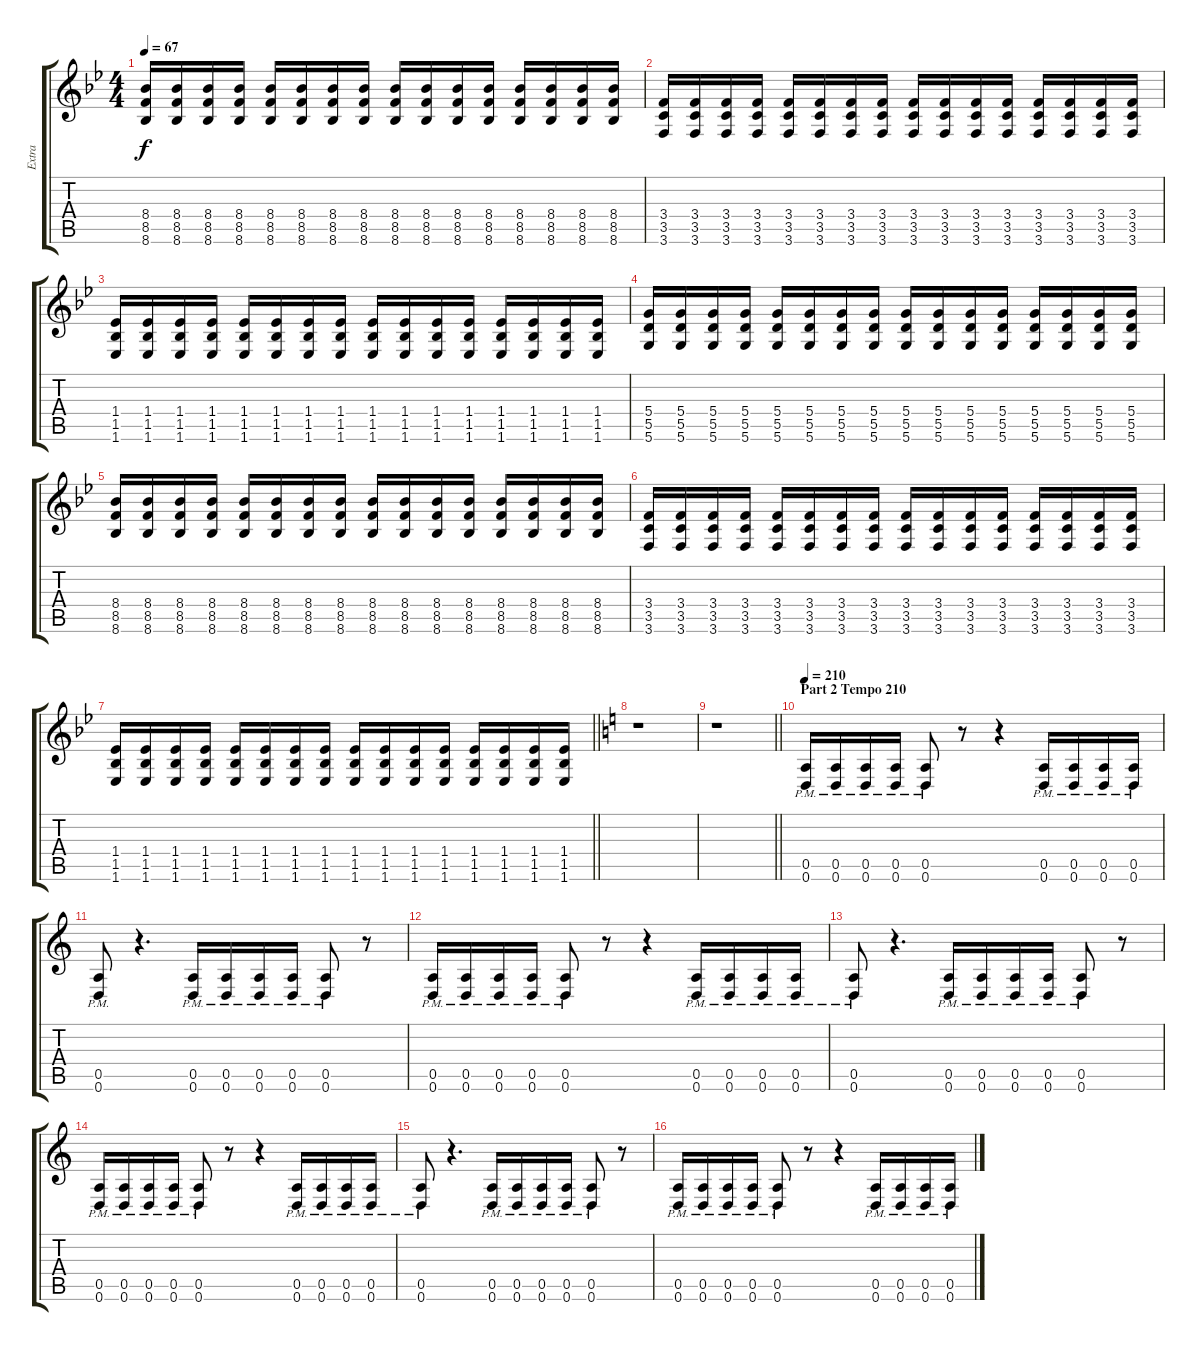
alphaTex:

\track ("Extra" "Extra") {instrument distortionguitar}
\staff {score tabs}
\tuning (E4 B3 G3 D3 A2 D2) {hide}
\ts (4 4)
\tempo 67
\clef g2
\ks bb
(8.4 8.5 8.6).16{dy f} (8.4 8.5 8.6).16 (8.4 8.5 8.6).16 (8.4 8.5 8.6).16 (8.4 8.5 8.6).16 (8.4 8.5 8.6).16 (8.4 8.5 8.6).16 (8.4 8.5 8.6).16 (8.4 8.5 8.6).16 (8.4 8.5 8.6).16 (8.4 8.5 8.6).16 (8.4 8.5 8.6).16 (8.4 8.5 8.6).16 (8.4 8.5 8.6).16 (8.4 8.5 8.6).16 (8.4 8.5 8.6).16 |
(3.4 3.5 3.6).16 (3.4 3.5 3.6).16 (3.4 3.5 3.6).16 (3.4 3.5 3.6).16 (3.4 3.5 3.6).16 (3.4 3.5 3.6).16 (3.4 3.5 3.6).16 (3.4 3.5 3.6).16 (3.4 3.5 3.6).16 (3.4 3.5 3.6).16 (3.4 3.5 3.6).16 (3.4 3.5 3.6).16 (3.4 3.5 3.6).16 (3.4 3.5 3.6).16 (3.4 3.5 3.6).16 (3.4 3.5 3.6).16 |
(1.4 1.5 1.6).16 (1.4 1.5 1.6).16 (1.4 1.5 1.6).16 (1.4 1.5 1.6).16 (1.4 1.5 1.6).16 (1.4 1.5 1.6).16 (1.4 1.5 1.6).16 (1.4 1.5 1.6).16 (1.4 1.5 1.6).16 (1.4 1.5 1.6).16 (1.4 1.5 1.6).16 (1.4 1.5 1.6).16 (1.4 1.5 1.6).16 (1.4 1.5 1.6).16 (1.4 1.5 1.6).16 (1.4 1.5 1.6).16 |
(5.4 5.5 5.6).16{volume 0} (5.4 5.5 5.6).16 (5.4 5.5 5.6).16 (5.4 5.5 5.6).16 (5.4 5.5 5.6).16 (5.4 5.5 5.6).16 (5.4 5.5 5.6).16 (5.4 5.5 5.6).16 (5.4 5.5 5.6).16 (5.4 5.5 5.6).16 (5.4 5.5 5.6).16 (5.4 5.5 5.6).16 (5.4 5.5 5.6).16 (5.4 5.5 5.6).16 (5.4 5.5 5.6).16 (5.4 5.5 5.6).16 |
(8.4 8.5 8.6).16 (8.4 8.5 8.6).16 (8.4 8.5 8.6).16 (8.4 8.5 8.6).16 (8.4 8.5 8.6).16 (8.4 8.5 8.6).16 (8.4 8.5 8.6).16 (8.4 8.5 8.6).16 (8.4 8.5 8.6).16 (8.4 8.5 8.6).16 (8.4 8.5 8.6).16 (8.4 8.5 8.6).16 (8.4 8.5 8.6).16 (8.4 8.5 8.6).16 (8.4 8.5 8.6).16 (8.4 8.5 8.6).16 |
(3.4 3.5 3.6).16 (3.4 3.5 3.6).16 (3.4 3.5 3.6).16 (3.4 3.5 3.6).16 (3.4 3.5 3.6).16 (3.4 3.5 3.6).16 (3.4 3.5 3.6).16 (3.4 3.5 3.6).16 (3.4 3.5 3.6).16 (3.4 3.5 3.6).16 (3.4 3.5 3.6).16 (3.4 3.5 3.6).16 (3.4 3.5 3.6).16 (3.4 3.5 3.6).16 (3.4 3.5 3.6).16 (3.4 3.5 3.6).16 |
\barLineRight lightlight
(1.4 1.5 1.6).16 (1.4 1.5 1.6).16 (1.4 1.5 1.6).16 (1.4 1.5 1.6).16 (1.4 1.5 1.6).16 (1.4 1.5 1.6).16 (1.4 1.5 1.6).16 (1.4 1.5 1.6).16 (1.4 1.5 1.6).16 (1.4 1.5 1.6).16 (1.4 1.5 1.6).16 (1.4 1.5 1.6).16 (1.4 1.5 1.6).16 (1.4 1.5 1.6).16 (1.4 1.5 1.6).16 (1.4 1.5 1.6).16 |
\ks c
r.1 |
\barLineRight lightlight
r.1 |
\section ("" "Part 2 Tempo 210")
\tempo 210
(0.5{pm} 0.6{pm}).16{volume 12} (0.5{pm} 0.6{pm}).16 (0.5{pm} 0.6{pm}).16 (0.5{pm} 0.6{pm}).16 (0.5{pm} 0.6{pm}).8 r.8 r.4 (0.5{pm} 0.6{pm}).16 (0.5{pm} 0.6{pm}).16 (0.5{pm} 0.6{pm}).16 (0.5{pm} 0.6{pm}).16 |
(0.5{pm} 0.6{pm}).8 r.4{d} (0.5{pm} 0.6{pm}).16 (0.5{pm} 0.6{pm}).16 (0.5{pm} 0.6{pm}).16 (0.5{pm} 0.6{pm}).16 (0.5{pm} 0.6{pm}).8 r.8 |
(0.5{pm} 0.6{pm}).16 (0.5{pm} 0.6{pm}).16 (0.5{pm} 0.6{pm}).16 (0.5{pm} 0.6{pm}).16 (0.5{pm} 0.6{pm}).8 r.8 r.4 (0.5{pm} 0.6{pm}).16 (0.5{pm} 0.6{pm}).16 (0.5{pm} 0.6{pm}).16 (0.5{pm} 0.6{pm}).16 |
(0.5{pm} 0.6{pm}).8 r.4{d} (0.5{pm} 0.6{pm}).16 (0.5{pm} 0.6{pm}).16 (0.5{pm} 0.6{pm}).16 (0.5{pm} 0.6{pm}).16 (0.5{pm} 0.6{pm}).8 r.8 |
(0.5{pm} 0.6{pm}).16 (0.5{pm} 0.6{pm}).16 (0.5{pm} 0.6{pm}).16 (0.5{pm} 0.6{pm}).16 (0.5{pm} 0.6{pm}).8 r.8 r.4 (0.5{pm} 0.6{pm}).16 (0.5{pm} 0.6{pm}).16 (0.5{pm} 0.6{pm}).16 (0.5{pm} 0.6{pm}).16 |
(0.5{pm} 0.6{pm}).8 r.4{d} (0.5{pm} 0.6{pm}).16 (0.5{pm} 0.6{pm}).16 (0.5{pm} 0.6{pm}).16 (0.5{pm} 0.6{pm}).16 (0.5{pm} 0.6{pm}).8 r.8 |
(0.5{pm} 0.6{pm}).16 (0.5{pm} 0.6{pm}).16 (0.5{pm} 0.6{pm}).16 (0.5{pm} 0.6{pm}).16 (0.5{pm} 0.6{pm}).8 r.8 r.4 (0.5{pm} 0.6{pm}).16 (0.5{pm} 0.6{pm}).16 (0.5{pm} 0.6{pm}).16 (0.5{pm} 0.6{pm}).16
